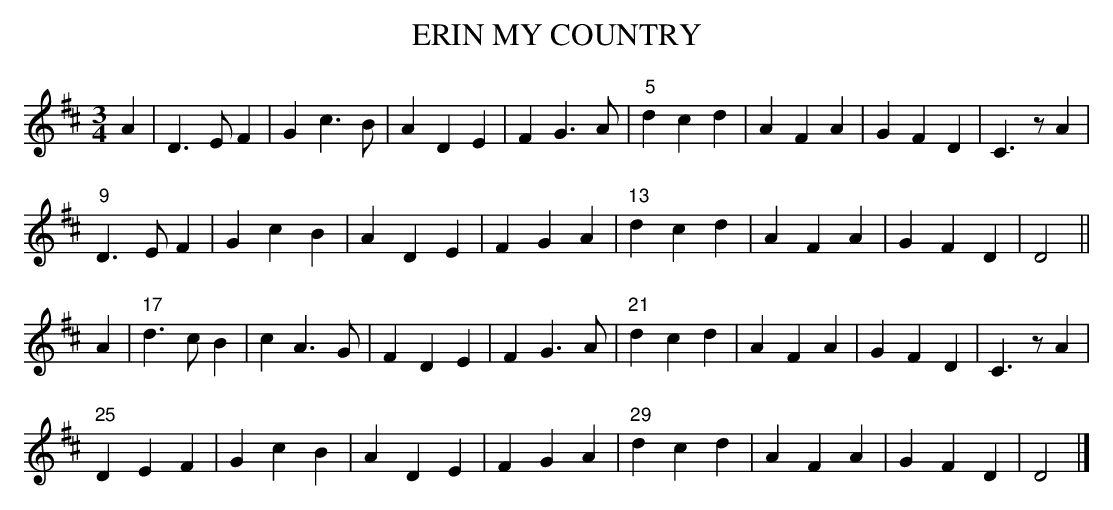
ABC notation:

X:1
T:ERIN MY COUNTRY
Y:"moderate"
M:3/4
L:1/8
K:D
A2|D3EF2|G2c3B|A2D2E2|F2G3A|"5"d2c2d2|A2F2A2|G2F2D2|C3zA2|
"9"D3E F2|G2c2B2|A2D2E2|F2G2A2|"13"d2c2d2|A2F2A2|G2F2D2|D4||
A2|"17"d3c B2|c2A3G|F2D2E2|F2G3A|"21"d2c2d2|A2F2A2|G2F2D2|C3zA2|
"25"D2E2F2|G2c2B2|A2D2E2|F2G2A2|"29"d2c2d2|A2F2A2|G2F2D2|D4|]
